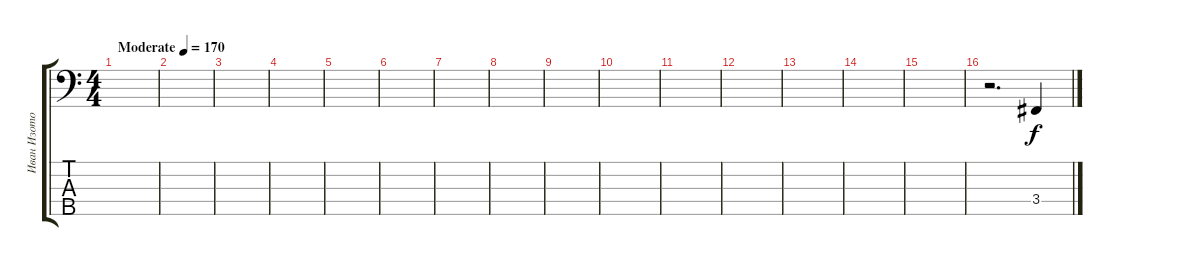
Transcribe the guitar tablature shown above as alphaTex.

\track ("Иван Изотов" "Иван Изото") {instrument electricbasspick}
\staff {score tabs}
\tuning (Gb2 Db2 Ab1 Eb1 Bb0) {hide}
\ts (4 4)
\tempo (170 "Moderate")
\clef f4
\ks c
|
|
|
|
|
|
|
|
|
|
|
|
|
|
|
r.2{d} 3.4.4
